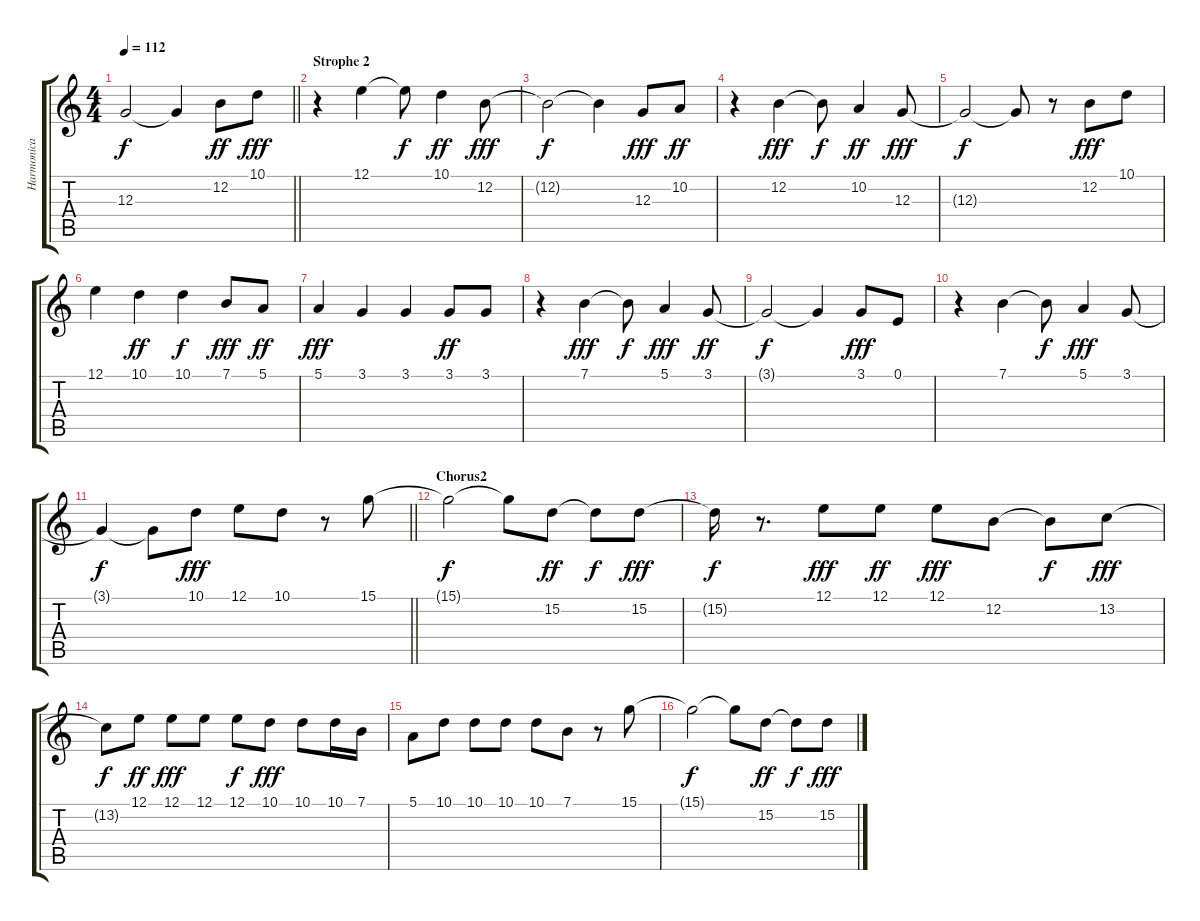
\track ("Harmonica (Voice)" "Harmonica ") {instrument harmonica}
\staff {score tabs}
\tuning (E4 B3 G3 D3 A2 E2) {hide}
\ts (4 4)
\tempo 112
\clef g2
\barLineRight lightlight
\ks c
12.3{t}.2{dy f} 12.3{t}.4 12.2.8{dy ff} 10.1.8{dy fff} |
\section ("" "Strophe 2")
r.4 12.1.4 12.1{t}.8{dy f} 10.1.4{dy ff} 12.2.8{dy fff} |
12.2{t}.2{dy f} 12.2{t}.4 12.3.8{dy fff} 10.2.8{dy ff} |
r.4 12.2.4{dy fff} 12.2{t}.8{dy f} 10.2.4{dy ff} 12.3.8{dy fff} |
12.3{t}.2{dy f} 12.3{t}.8 r.8 12.2.8{dy fff} 10.1.8 |
12.1.4 10.1.4{dy ff} 10.1.4{dy f} 7.1.8{dy fff} 5.1.8{dy ff} |
5.1.4{dy fff} 3.1.4 3.1.4 3.1.8{dy ff} 3.1.8 |
r.4 7.1.4{dy fff} 7.1{t}.8{dy f} 5.1.4{dy fff} 3.1.8{dy ff} |
3.1{t}.2{dy f} 3.1{t}.4 3.1.8{dy fff} 0.1.8 |
r.4 7.1.4 7.1{t}.8{dy f} 5.1.4{dy fff} 3.1.8 |
\barLineRight lightlight
3.1{t}.4{dy f} 3.1{t}.8 10.1.8{dy fff} 12.1.8 10.1.8 r.8 15.1.8 |
\section ("" "Chorus2")
15.1{t}.2{dy f} 15.1{t}.8 15.2.8{dy ff} 15.2{t}.8{dy f} 15.2.8{dy fff} |
15.2{t}.16{dy f} r.8{d} 12.1.8{dy fff} 12.1.8{dy ff} 12.1.8{dy fff} 12.2.8 12.2{t}.8{dy f} 13.2.8{dy fff} |
13.2{t}.8{dy f} 12.1.8{dy ff} 12.1.8{dy fff} 12.1.8 12.1.8{dy f} 10.1.8{dy fff} 10.1.8 10.1.16 7.1.16 |
5.1.8 10.1.8 10.1.8 10.1.8 10.1.8 7.1.8 r.8 15.1.8 |
15.1{t}.2{dy f} 15.1{t}.8 15.2.8{dy ff} 15.2{t}.8{dy f} 15.2.8{dy fff}
